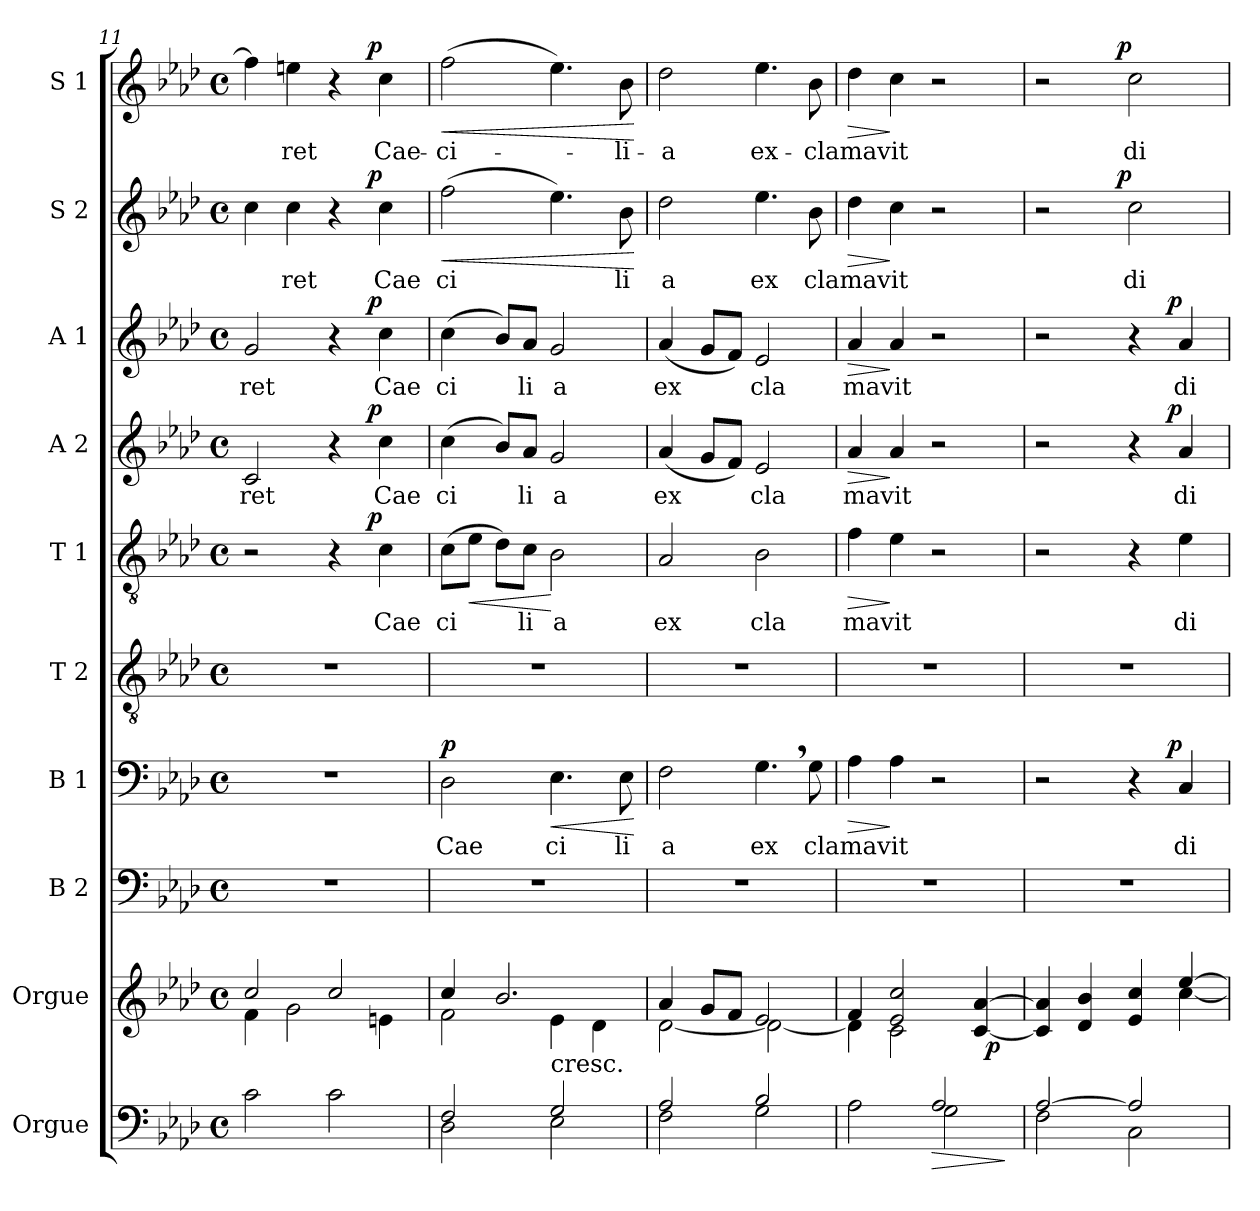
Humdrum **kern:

**kern	**dynam	**kern	**dynam	**kern	**kern	**text	**dynam	**kern	**kern	**text	**dynam	**kern	**text	**dynam	**kern	**text	**dynam	**kern	**text	**dynam	**kern	**text	**dynam
*part10	*part10	*part9	*part9	*part8	*part7	*part7	*part7	*part6	*part5	*part5	*part5	*part4	*part4	*part4	*part3	*part3	*part3	*part2	*part2	*part2	*part1	*part1	*part1
*staff10	*staff10	*staff9	*staff9	*staff8	*staff7	*staff7	*staff7	*staff6	*staff5	*staff5	*staff5	*staff4	*staff4	*staff4	*staff3	*staff3	*staff3	*staff2	*staff2	*staff2	*staff1	*staff1	*staff1
*I"Orgue	*	*I"Orgue	*	*I"B 2	*I"B 1	*	*	*I"T 2	*I"T 1	*	*	*I"A 2	*	*	*I"A 1	*	*	*I"S 2	*	*	*I"S 1	*	*
*clefF4	*	*clefG2	*	*clefF4	*clefF4	*	*	*clefGv2	*clefGv2	*	*	*clefG2	*	*	*clefG2	*	*	*clefG2	*	*	*clefG2	*	*
*k[b-e-a-d-]	*	*k[b-e-a-d-]	*	*k[b-e-a-d-]	*k[b-e-a-d-]	*	*	*k[b-e-a-d-]	*k[b-e-a-d-]	*	*	*k[b-e-a-d-]	*	*	*k[b-e-a-d-]	*	*	*k[b-e-a-d-]	*	*	*k[b-e-a-d-]	*	*
*A-:	*	*A-:	*	*A-:	*A-:	*	*	*A-:	*A-:	*	*	*A-:	*	*	*A-:	*	*	*A-:	*	*	*A-:	*	*
*M4/4	*	*M4/4	*	*M4/4	*M4/4	*	*	*M4/4	*M4/4	*	*	*M4/4	*	*	*M4/4	*	*	*M4/4	*	*	*M4/4	*	*
*met(c)	*	*met(c)	*	*met(c)	*met(c)	*	*	*met(c)	*met(c)	*	*	*met(c)	*	*	*met(c)	*	*	*met(c)	*	*	*met(c)	*	*
=11	=11	=11	=11	=11	=11	=11	=11	=11	=11	=11	=11	=11	=11	=11	=11	=11	=11	=11	=11	=11	=11	=11	=11
*	*	*^	*	*	*	*	*	*	*	*	*	*	*	*	*	*	*	*	*	*	*	*	*
!	!	!	!	!	!	!	!	!	!	!	!	!	!	!LO:LY:b	!	!	!LO:LY:b	!	!	!	!	!	!	!
*	*	*	*	*	*	*	*	*	*	*^	*	*	*^	*	*	*^	*	*	*^	*	*	*^	*	*
2c\	.	2cc/	4f\	.	1r	1r	.	.	1r	2r	2ryy	.	.	2c/	2ryy	ret	.	2g/	2ryy	ret	.	4cc\	2ryy	.	.	4ff\]	2ryy	.	.
!	!	!	!	!	!	!	!	!	!	!	!	!	!	!	!	!	!	!	!	!	!	!	!	!LO:LY:b	!	!	!	!LO:LY:b	!
.	.	.	2g\	.	.	.	.	.	.	.	.	.	.	.	.	.	.	.	.	.	.	4cc\	.	ret	.	4een\	.	-ret	.
2c\	.	2cc/	.	.	.	.	.	.	.	4r	8..ryy	.	.	4r	8..ryy	.	.	4r	8..ryy	.	.	4r	8..ryy	.	.	4r	8..ryy	.	.
!	!	!	!	!	!	!	!	!	!	!	!	!	!LO:DY:a	!	!	!	!LO:DY:a	!	!	!	!LO:DY:a	!	!	!	!LO:DY:a	!	!	!	!LO:DY:a
.	.	.	.	.	.	.	.	.	.	.	4ryy	.	p	.	4ryy	.	p	.	4ryy	.	p	.	4ryy	.	p	.	4ryy	.	p
!	!	!	!	!	!	!	!	!	!	!	!	!LO:LY:b	!	!	!	!LO:LY:b	!	!	!	!LO:LY:b	!	!	!	!LO:LY:b	!	!	!	!LO:LY:b	!
.	.	.	4en\	.	.	.	.	.	.	4c\	.	Cae	.	4cc\	.	Cae	.	4cc\	.	Cae	.	4cc\	.	Cae	.	4cc\	.	Cae-	.
.	.	.	.	.	.	.	.	.	.	.	32ryy	.	.	.	32ryy	.	.	.	32ryy	.	.	.	32ryy	.	.	.	32ryy	.	.
=12	=12	=12	=12	=12	=12	=12	=12	=12	=12	=12	=12	=12	=12	=12	=12	=12	=12	=12	=12	=12	=12	=12	=12	=12	=12	=12	=12	=12	=12
*^	*	*	*	*	*	*	*	*	*	*	*	*	*	*	*	*	*	*	*	*	*	*	*	*	*	*	*	*	*
!	!	!	!	!	!	!	!	!LO:LY:b	!LO:DY:a	!	!	!	!LO:LY:b	!	!	!	!LO:LY:b	!	!	!	!LO:LY:b	!	!	!	!LO:LY:b	!LO:HP:b	!	!	!LO:LY:b	!LO:HP:b
*	*	*	*	*	*	*	*	*	*	*	*v	*v	*	*	*	*	*	*	*v	*v	*	*	*v	*v	*	*	*v	*v	*	*
*	*	*	*	*	*	*	*	*	*	*	*	*	*	*v	*v	*	*	*	*	*	*	*	*	*	*	*
2F/	2D-\	.	4cc/	2f\	.	1r	2D-\	Cae	p	1r	(>8c\L	ci	.	(>4cc\	ci	.	(>4cc\	ci	.	(>2ff\	ci	<	(>2ff\	-ci-	<
!	!	!	!	!	!	!	!	!	!	!	!	!	!LO:HP:b	!	!	!	!	!	!	!	!	!	!	!	!
.	.	.	.	.	.	.	.	.	.	.	8e-\J	.	<	.	.	.	.	.	.	.	.	.	.	.	.
.	.	.	2.b-/	.	.	.	.	.	.	.	8d-\L)	.	.	8b-/L)	.	.	8b-/L)	.	.	.	.	.	.	.	.
!	!	!	!	!	!	!	!	!	!	!	!	!LO:LY:b	!	!	!LO:LY:b	!	!	!LO:LY:b	!	!	!	!	!	!	!
.	.	.	.	.	.	.	.	.	.	.	8c\J	li	.	8a-/J	li	.	8a-/J	li	.	.	.	.	.	.	.
!LO:TX:a:t=cresc.	!	!	!	!	!	!	!	!	!	!	!	!	!	!	!	!	!	!	!	!	!	!	!	!	!
!	!	!	!	!	!	!	!	!LO:LY:b	!LO:HP:b	!	!	!LO:LY:b	!	!	!LO:LY:b	!	!	!LO:LY:b	!	!	!	!	!	!	!
2G/	2E-\	.	.	4e-\	.	.	4.E-\	ci	<	.	2B-\	a	[	2g/	a	.	2g/	a	.	4.ee-\)	.	.	4.ee-\)	.	.
.	.	.	.	4d-\	.	.	.	.	.	.	.	.	.	.	.	.	.	.	.	.	.	.	.	.	.
!	!	!	!	!	!	!	!	!LO:LY:b	!	!	!	!	!	!	!	!	!	!	!	!	!LO:LY:b	!	!	!LO:LY:b	!
.	.	.	.	.	.	.	8E-\	li	.	.	.	.	.	.	.	.	.	.	.	8b-\	li	.	8b-\	-li-	.
*v	*v	*	*	*	*	*	*	*	*	*	*	*	*	*	*	*	*	*	*	*	*	*	*	*	*
*	*	*v	*v	*	*	*	*	*	*	*	*	*	*	*	*	*	*	*	*	*	*	*	*	*
.	.	.	.	.	.	.	[	.	.	.	.	.	.	.	.	.	.	.	.	[	.	.	[
=13	=13	=13	=13	=13	=13	=13	=13	=13	=13	=13	=13	=13	=13	=13	=13	=13	=13	=13	=13	=13	=13	=13	=13
*^	*	*^	*	*	*	*	*	*	*	*	*	*	*	*	*	*	*	*	*	*	*	*	*
!	!	!	!	!	!	!	!	!LO:LY:b	!	!	!	!LO:LY:b	!	!	!LO:LY:b	!	!	!LO:LY:b	!	!	!LO:LY:b	!	!	!LO:LY:b	!
2A-/	2F\	.	4a-/	[<2d-\	.	1r	2F\	a	.	1r	2A-/	ex	.	(<4a-/	ex	.	(<4a-/	ex	.	2dd-\	a	.	2dd-\	-a	.
.	.	.	8g/L	.	.	.	.	.	.	.	.	.	.	8g/L	.	.	8g/L	.	.	.	.	.	.	.	.
.	.	.	8f/J	.	.	.	.	.	.	.	.	.	.	8f/J)	.	.	8f/J)	.	.	.	.	.	.	.	.
!	!	!	!	!	!	!	!	!LO:LY:b	!	!	!	!LO:LY:b	!	!	!LO:LY:b	!	!	!LO:LY:b	!	!	!LO:LY:b	!	!	!LO:LY:b	!
2B-/	2G\	.	2e-/	2d-\_	.	.	4.G,>\	ex	.	.	2B-\	cla	.	2e-/	cla	.	2e-/	cla	.	4.ee-\	ex	.	4.ee-\	ex-	.
!	!	!	!	!	!	!	!	!LO:LY:b	!	!	!	!	!	!	!	!	!	!	!	!	!LO:LY:b	!	!	!LO:LY:b	!
.	.	.	.	.	.	.	8G\	clamavit	.	.	.	.	.	.	.	.	.	.	.	8b-\	clamavit	.	8b-\	-clamavit	.
=14	=14	=14	=14	=14	=14	=14	=14	=14	=14	=14	=14	=14	=14	=14	=14	=14	=14	=14	=14	=14	=14	=14	=14	=14	=14
!	!	!	!	!	!	!	!	!	!LO:HP:b	!	!	!LO:LY:b	!LO:HP:b	!	!LO:LY:b	!LO:HP:b	!	!LO:LY:b	!LO:HP:b	!	!	!LO:HP:b	!	!	!LO:HP:b
*	*	*	*	*^	*	*	*	*	*	*	*	*	*	*	*	*	*	*	*	*	*	*	*	*	*
2ryy	2A-\	.	4f/	4d-\]	2ryy	.	1r	4A-\	.	>	1r	4f\	mavit	>	4a-/	mavit	>	4a-/	mavit	>	4dd-\	.	>	4dd-\	.	>
.	.	.	2e-/ 2cc/	2c\	.	.	.	4A-\	.	]	.	4e-\	.	]	4a-/	.	]	4a-/	.	]	4cc\	.	]	4cc\	.	]
!	!	!LO:HP:b	!	!	!	!	!	!	!	!	!	!	!	!	!	!	!	!	!	!	!	!	!	!	!	!
2A-/	2G\	>	.	.	4ryy	.	.	2r	.	.	.	2r	.	.	2r	.	.	2r	.	.	2r	.	.	2r	.	.
.	.	.	[>4c/ [>4a-/	4ryy	32ryy	.	.	.	.	.	.	.	.	.	.	.	.	.	.	.	.	.	.	.	.	.
!	!	!	!	!	!	!LO:DY:b	!	!	!	!	!	!	!	!	!	!	!	!	!	!	!	!	!	!	!	!
.	.	.	.	.	8..ryy	p	.	.	.	.	.	.	.	.	.	.	.	.	.	.	.	.	.	.	.	.
*v	*v	*	*	*	*	*	*	*	*	*	*	*	*	*	*	*	*	*	*	*	*	*	*	*	*	*
.	]	.	.	.	.	.	.	.	.	.	.	.	.	.	.	.	.	.	.	.	.	.	.	.	.
*	*	*	*v	*v	*	*	*	*	*	*	*	*	*	*	*	*	*	*	*	*	*	*	*	*	*
=15	=15	=15	=15	=15	=15	=15	=15	=15	=15	=15	=15	=15	=15	=15	=15	=15	=15	=15	=15	=15	=15	=15	=15	=15
*^	*	*	*	*	*	*^	*	*	*	*	*	*	*^	*	*	*^	*	*	*^	*	*	*^	*	*
[>2A-/	2F\	.	4c/] 4a-/]	2.ryy	.	1r	2r	2ryy	.	.	1r	2r	.	.	2r	2ryy	.	.	2r	2ryy	.	.	2r	4...ryy	.	.	2r	4...ryy	.	.
.	.	.	4d-/ 4b-/	.	.	.	.	.	.	.	.	.	.	.	.	.	.	.	.	.	.	.	.	.	.	.	.	.	.	.
!	!	!	!	!	!	!	!	!	!	!	!	!	!	!	!	!	!	!	!	!	!	!	!	!	!	!LO:DY:a	!	!	!	!LO:DY:a
.	.	.	.	.	.	.	.	.	.	.	.	.	.	.	.	.	.	.	.	.	.	.	.	2ryy	.	p	.	2ryy	.	p
!	!	!	!	!	!	!	!	!	!	!	!	!	!	!	!	!	!	!	!	!	!	!	!	!	!LO:LY:b	!	!	!	!LO:LY:b	!
2A-/]	2C\	.	4e-/ 4cc/	.	.	.	4r	8..ryy	.	.	.	4r	.	.	4r	8..ryy	.	.	4r	8..ryy	.	.	2cc\	.	di	.	2cc\	.	di-	.
!	!	!	!	!	!	!	!	!	!	!LO:DY:a	!	!	!	!	!	!	!	!LO:DY:a	!	!	!	!LO:DY:a	!	!	!	!	!	!	!	!
.	.	.	.	.	.	.	.	4ryy	.	p	.	.	.	.	.	4ryy	.	p	.	4ryy	.	p	.	.	.	.	.	.	.	.
!	!	!	!	!	!	!	!	!	!LO:LY:b	!	!	!	!LO:LY:b	!	!	!	!LO:LY:b	!	!	!	!LO:LY:b	!	!	!	!	!	!	!	!	!
.	.	.	[>4ee-/	[<4cc\	.	.	4C/	.	di	.	.	4e-\	di	.	4a-/	.	di	.	4a-/	.	di	.	.	.	.	.	.	.	.	.
.	.	.	.	.	.	.	.	32ryy	.	.	.	.	.	.	.	32ryy	.	.	.	32ryy	.	.	.	32ryy	.	.	.	32ryy	.	.
*v	*v	*	*	*	*	*	*v	*v	*	*	*	*	*	*	*v	*v	*	*	*v	*v	*	*	*v	*v	*	*	*v	*v	*	*
*	*	*v	*v	*	*	*	*	*	*	*	*	*	*	*	*	*	*	*	*	*	*	*	*	*
=	=	=	=	=	=	=	=	=	=	=	=	=	=	=	=	=	=	=	=	=	=	=	=
*-	*-	*-	*-	*-	*-	*-	*-	*-	*-	*-	*-	*-	*-	*-	*-	*-	*-	*-	*-	*-	*-	*-	*-
